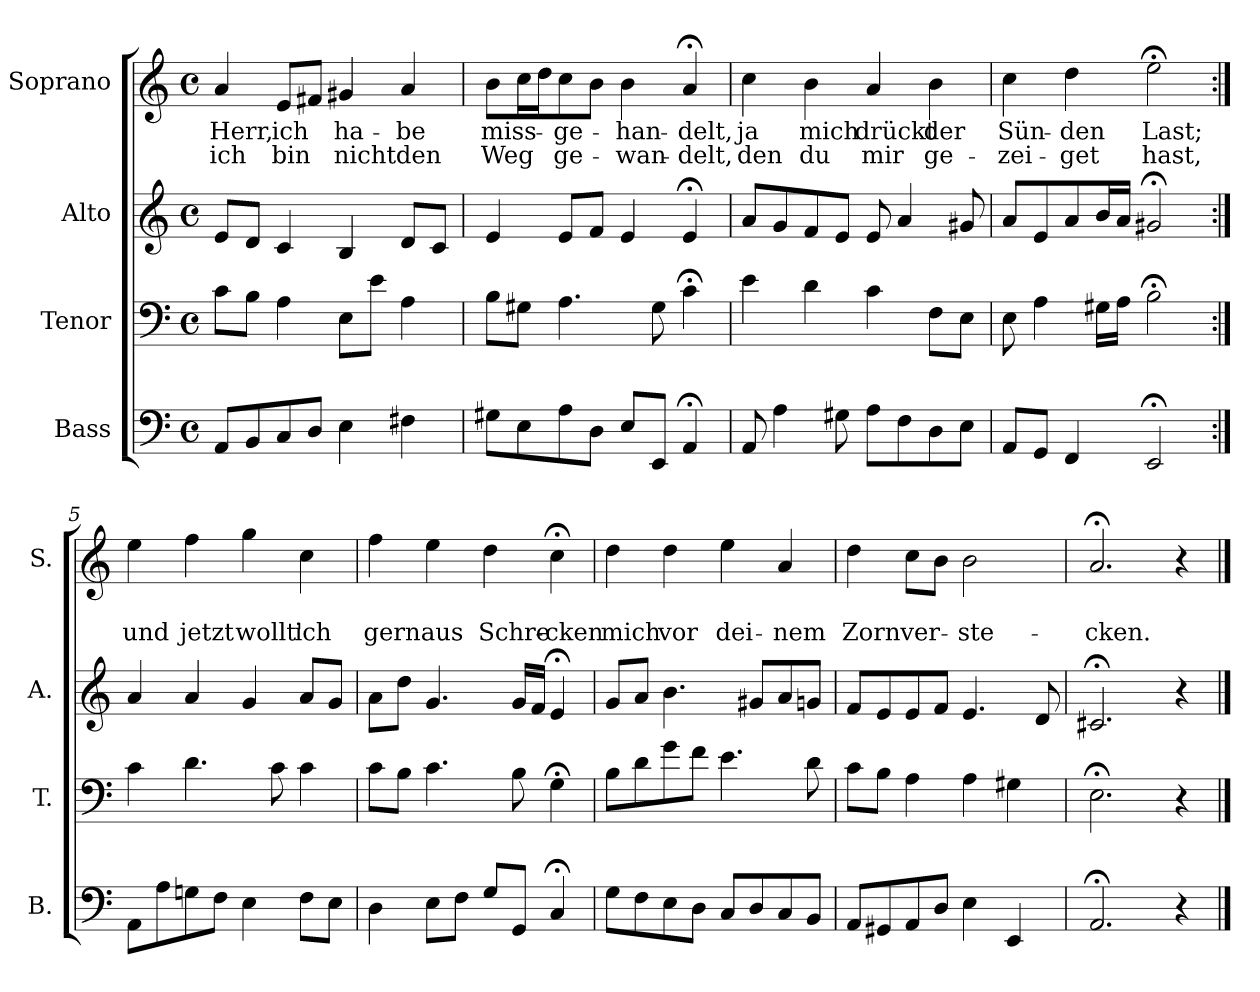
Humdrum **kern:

**kern	**kern	**kern	**kern	**text	**text
*part4	*part3	*part2	*part1	*part1	*part1
*staff4	*staff3	*staff2	*staff1	*staff1	*staff1
*I"Bass	*I"Tenor	*I"Alto	*I"Soprano	*	*
*I'B.	*I'T.	*I'A.	*I'S.	*	*
*clefF4	*clefF4	*clefG2	*clefG2	*	*
*k[]	*k[]	*k[]	*k[]	*	*
*	*	*	*a:	*	*
*M4/4	*M4/4	*M4/4	*M4/4	*	*
*met(c)	*met(c)	*met(c)	*met(c)	*	*
=1	=1	=1	=1	=1	=1
8AA/L	8c\L	8e/L	4a/	Herr,	ich
8BB/	8B\J	8d/J	.	.	.
8C/	4A\	4c/	8e/L	ich	bin
8D/J	.	.	8f#X/J	.	.
4E\	8E\L	4B/	4g#X/	ha-	nicht
.	8e\J	.	.	.	.
4F#X\	4A\	8d/L	4a/	-be	den
.	.	8c/J	.	.	.
=2	=2	=2	=2	=2	=2
8G#X\L	8B\L	4e/	8b\L	miss-	Weg
8E\	8G#X\J	.	16cc\L	.	.
.	.	.	16dd\J	.	.
8A\	4.A\	8e/L	8cc\	-ge-	ge-
8D\J	.	8f/J	8b\J	.	.
8E/L	.	4e/	4b\	-han-	-wan-
8EE/J	8G#\	.	.	.	.
4AA;</	4c;<\	4e;</	4a;</	-delt,	-delt,
=3	=3	=3	=3	=3	=3
8AA/	4e\	8a/L	4cc\	ja	den
4A\	.	8g/	.	.	.
.	4d\	8f/	4b\	mich	du
8G#X\	.	8e/J	.	.	.
8A\L	4c\	8e/	4a/	drückt	mir
8F\	.	4a/	.	.	.
8D\	8F\L	.	4b\	der	ge-
8E\J	8E\J	8g#X/	.	.	.
=4	=4	=4	=4	=4	=4
8AA/L	8E\	8a/L	4cc\	Sün-	-zei-
8GG/J	4A\	8e/	.	.	.
4FF/	.	8a/	4dd\	-den	-get
.	16G#X\LL	16b/L	.	.	.
.	16A\JJ	16a/JJ	.	.	.
2EE;</	2B;<\	2g#X;</	2ee;<\	Last;	hast,
!!LO:LB:g=z
=5:|!	=5:|!	=5:|!	=5:|!	=5:|!	=5:|!
8AA\L	4c\	4a/	4ee\	.	und
8A\	.	.	.	.	.
8Gn\	4.d\	4a/	4ff\	.	jetzt
8F\J	.	.	.	.	.
4E\	.	4g/	4gg\	.	wollt'
.	8c\	.	.	.	.
8F\L	4c\	8a/L	4cc\	.	ich
8E\J	.	8g/J	.	.	.
=6	=6	=6	=6	=6	=6
4D\	8c\L	8a\L	4ff\	.	gern
.	8B\J	8dd\J	.	.	.
8E\L	4.c\	4.g/	4ee\	.	aus
8F\J	.	.	.	.	.
8G/L	.	.	4dd\	.	Schre-
8GG/J	8B\	16g/LL	.	.	.
.	.	16f/JJ	.	.	.
4C;</	4G;<\	4e;</	4cc;<\	.	-cken
=7	=7	=7	=7	=7	=7
8G\L	8B\L	8g/L	4dd\	.	mich
8F\	8d\	8a/J	.	.	.
8E\	8g\	4.b\	4dd\	.	vor
8D\J	8f\J	.	.	.	.
8C/L	4.e\	.	4ee\	.	dei-
8D/	.	8g#X/L	.	.	.
8C/	.	8a/	4a/	.	-nem
8BB/J	8d\	8gn/J	.	.	.
=8	=8	=8	=8	=8	=8
8AA/L	8c\L	8f/L	4dd\	.	Zorn
8GG#X/	8B\J	8e/	.	.	.
8AA/	4A\	8e/	8cc\L	.	ver-
8D/J	.	8f/J	8b\J	.	.
4E\	4A\	4.e/	2b\	.	-ste-
4EE/	4G#X\	.	.	.	.
.	.	8d/	.	.	.
=9	=9	=9	=9	=9	=9
2.AA;</	2.E;<\	2.c#X;</	2.a;</	.	-cken.
4r	4r	4r	4r	.	.
==	==	==	==	==	==
*-	*-	*-	*-	*-	*-
